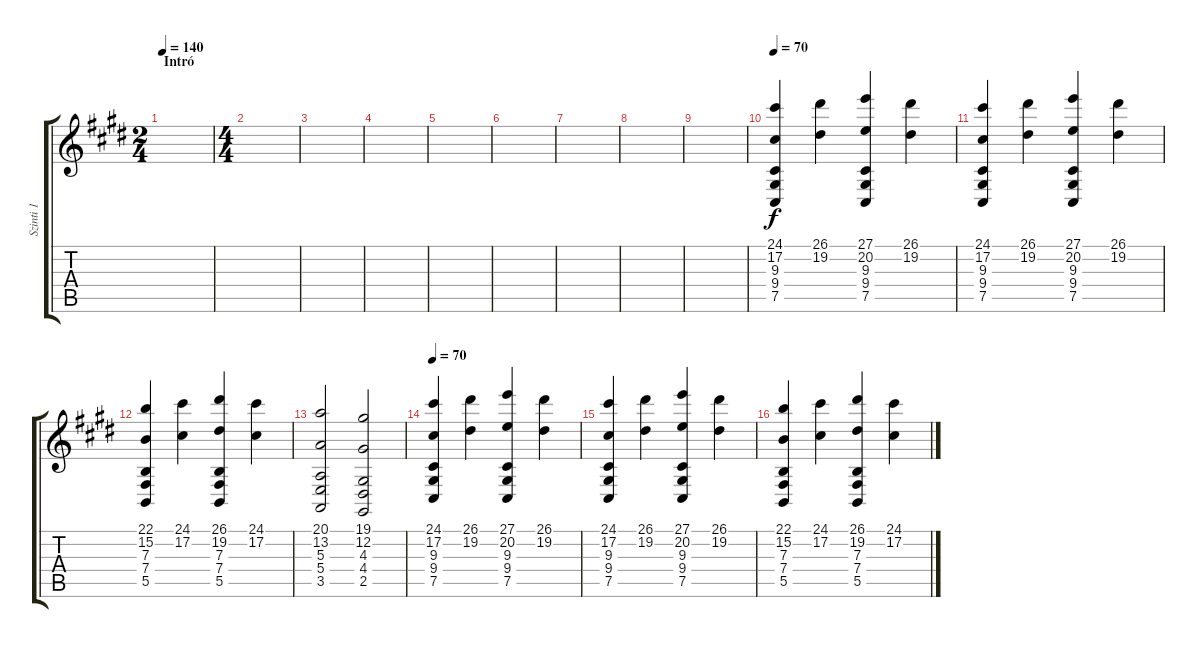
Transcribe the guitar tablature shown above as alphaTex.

\track ("Szinti 1" "Szinti 1") {instrument acousticgrandpiano}
\staff {score tabs}
\tuning (Db4 Ab3 E3 B2 Gb2 Db2) {hide}
\ts (2 4)
\section ("" "Intró")
\tempo 140
\tempo 70
\tempo 140
\clef g2
\ks c#minor
|
\ts (4 4)
|
|
|
|
|
|
|
|
\tempo 70
(24.1 17.2 9.3 9.4 7.5).4 (26.1 19.2).4 (27.1 20.2 9.3 9.4 7.5).4 (26.1 19.2).4 |
(24.1 17.2 9.3 9.4 7.5).4 (26.1 19.2).4 (27.1 20.2 9.3 9.4 7.5).4 (26.1 19.2).4 |
(22.1 15.2 7.3 7.4 5.5).4 (24.1 17.2).4 (26.1 19.2 7.3 7.4 5.5).4 (24.1 17.2).4 |
(20.1 13.2 5.3 5.4 3.5).2 (19.1 12.2 4.3 4.4 2.5).2 |
\tempo 70
(24.1 17.2 9.3 9.4 7.5).4 (26.1 19.2).4 (27.1 20.2 9.3 9.4 7.5).4 (26.1 19.2).4 |
(24.1 17.2 9.3 9.4 7.5).4 (26.1 19.2).4 (27.1 20.2 9.3 9.4 7.5).4 (26.1 19.2).4 |
(22.1 15.2 7.3 7.4 5.5).4 (24.1 17.2).4 (26.1 19.2 7.3 7.4 5.5).4 (24.1 17.2).4
